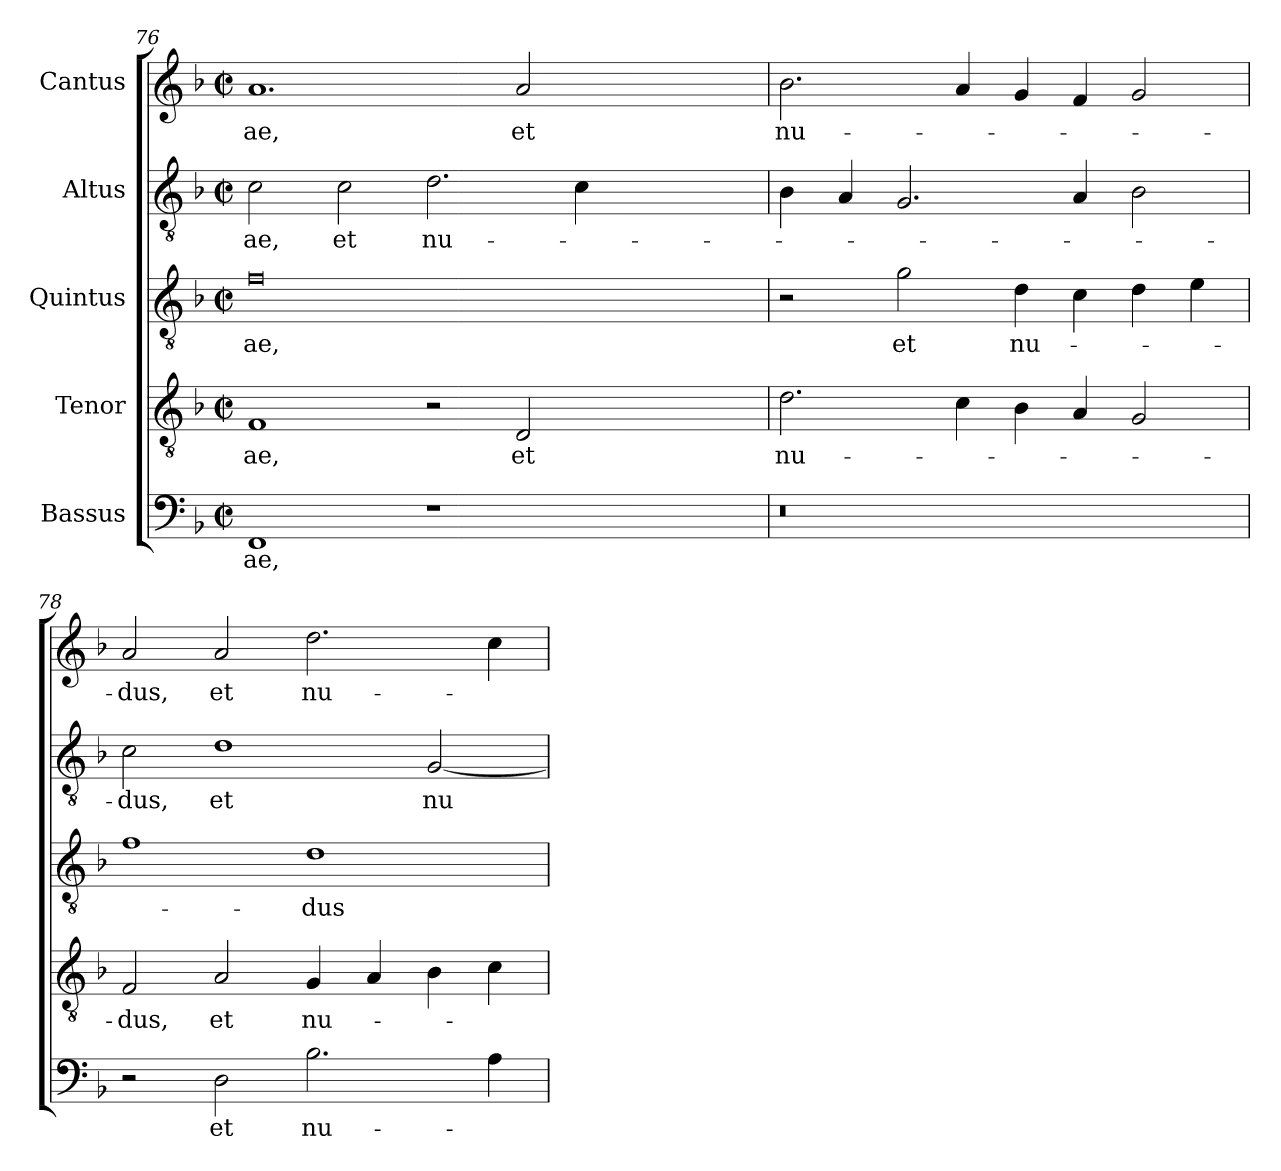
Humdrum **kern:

**kern	**text	**kern	**text	**kern	**text	**kern	**text	**kern	**text
*part5	*part5	*part4	*part4	*part3	*part3	*part2	*part2	*part1	*part1
*staff5	*staff5	*staff4	*staff4	*staff3	*staff3	*staff2	*staff2	*staff1	*staff1
*I"Bassus	*	*I"Tenor	*	*I"Quintus	*	*I"Altus	*	*I"Cantus	*
*clefF4	*	*clefGv2	*	*clefGv2	*	*clefGv2	*	*clefG2	*
*k[b-]	*	*k[b-]	*	*k[b-]	*	*k[b-]	*	*k[b-]	*
*F:	*	*F:	*	*F:	*	*F:	*	*F:	*
*M2/2	*	*M2/2	*	*M2/2	*	*M2/2	*	*M2/2	*
*met(c|)	*	*met(c|)	*	*met(c|)	*	*met(c|)	*	*met(c|)	*
=76	=76	=76	=76	=76	=76	=76	=76	=76	=76
!	!LO:LY:b:cj	!	!LO:LY:b:cj	!	!LO:LY:b:cj	!	!LO:LY:b:cj	!	!LO:LY:b:cj
1FF	-ae,	1F	-ae,	0f	-ae,	2c\	-ae,	1.a	-ae,
!	!	!	!	!	!	!	!LO:LY:b:cj	!	!
.	.	.	.	.	.	2c\	et	.	.
!LO:N:vis=1	!	!	!	!	!	!	!LO:LY:b	!	!
0r	.	2r	.	.	.	2.d\	nu-	.	.
!	!	!	!LO:LY:b:cj	!	!	!	!	!	!LO:LY:b:cj
.	.	2D/	et	.	.	.	.	2a/	et
.	.	.	.	.	.	4c\	.	.	.
.	.	1ryy	.	1ryy	.	1ryy	.	1ryy	.
=77	=77	=77	=77	=77	=77	=77	=77	=77	=77
!	!	!	!LO:LY:b	!	!	!	!	!	!LO:LY:b
0r	.	2.d\	nu-	2r	.	4B-\	.	2.b-\	nu-
.	.	.	.	.	.	4A/	.	.	.
!	!	!	!	!	!LO:LY:b:cj	!	!	!	!
.	.	.	.	2g\	et	2.G/	.	.	.
.	.	4c\	.	.	.	.	.	4a/	.
!	!	!	!	!	!LO:LY:b	!	!	!	!
.	.	4B-\	.	4d\	nu-	.	.	4g/	.
.	.	4A/	.	4c\	.	4A/	.	4f/	.
.	.	2G/	.	4d\	.	2B-\	.	2g/	.
.	.	.	.	4e\	.	.	.	.	.
=78	=78	=78	=78	=78	=78	=78	=78	=78	=78
!	!	!	!LO:LY:b:cj	!	!	!	!LO:LY:b:cj	!	!LO:LY:b:cj
2r	.	2F/	-dus,	1f	.	2c\	-dus,	2a/	-dus,
!	!LO:LY:b:cj	!	!LO:LY:b:cj	!	!	!	!LO:LY:b:cj	!	!LO:LY:b:cj
2D\	et	2A/	et	.	.	1d	et	2a/	et
!	!LO:LY:b	!	!LO:LY:b	!	!LO:LY:b:cj	!	!	!	!LO:LY:b
2.B-\	nu-	4G/	nu-	1d	-dus	.	.	2.dd\	nu-
.	.	4A/	.	.	.	.	.	.	.
!	!	!	!	!	!	!	!LO:LY:b	!	!
.	.	4B-\	.	.	.	[>2G/	nu-	.	.
4A\	.	4c\	.	.	.	.	.	4cc\	.
=	=	=	=	=	=	=	=	=	=
*-	*-	*-	*-	*-	*-	*-	*-	*-	*-
